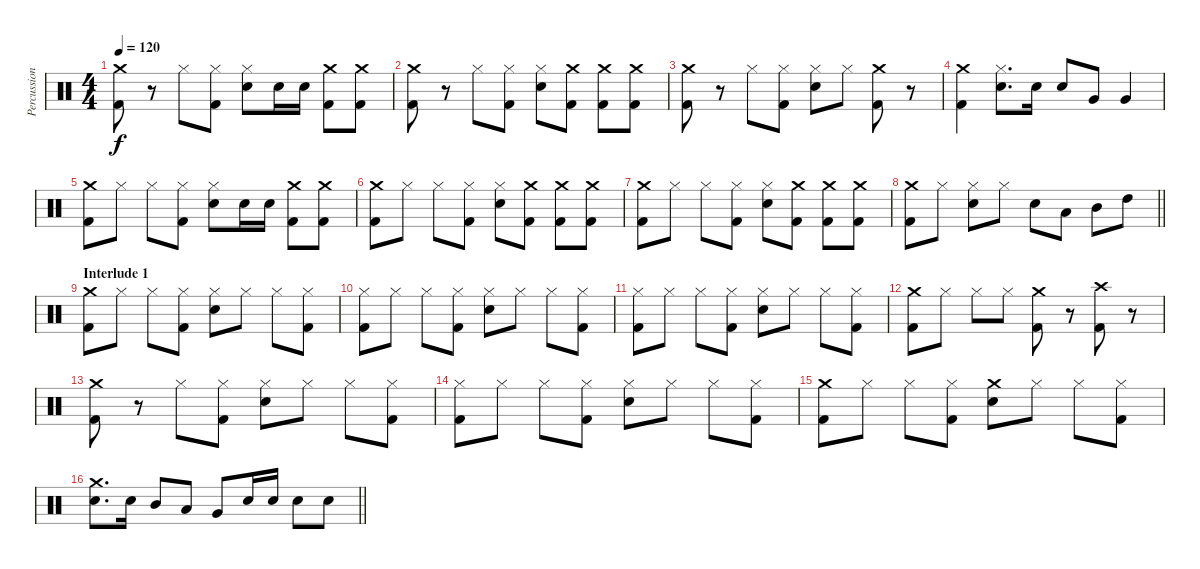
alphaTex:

\track ("Percussion" "Percussion") {instrument percussion}
\staff {score}
\articulation defaults
\ts (4 4)
\tempo 120
\clef neutral
\ks c
("Crash medium (hit)" "Kick (hit) 2").8{dy f} r.8 "Hi-Hat (closed)".8 ("Hi-Hat (closed)" "Kick (hit) 2").8 ("Hi-Hat (closed)" "Snare (hit) 2").8 "Snare (hit) 2".16 "Snare (hit) 2".16 ("Crash medium (hit)" "Kick (hit) 2").8 ("Crash medium (hit)" "Kick (hit) 2").8 |
("Crash medium (hit)" "Kick (hit) 2").8 r.8 "Hi-Hat (closed)".8 ("Hi-Hat (closed)" "Kick (hit) 2").8 ("Hi-Hat (closed)" "Snare (hit) 2").8 ("Crash medium (hit)" "Kick (hit) 2").8 ("Crash medium (hit)" "Kick (hit) 2").8 ("Crash medium (hit)" "Kick (hit) 2").8 |
("Crash medium (hit)" "Kick (hit) 2").8 r.8 "Hi-Hat (closed)".8 ("Hi-Hat (closed)" "Kick (hit) 2").8 ("Hi-Hat (closed)" "Snare (hit) 2").8 "Hi-Hat (closed)".8 ("Crash medium (hit)" "Kick (hit) 2").8 r.8 |
("Crash medium (hit)" "Kick (hit) 2").4 ("Hi-Hat (closed)" "Snare (hit) 2").8{d} "Snare (hit) 2".16 "Snare (hit) 2".8 "Very Low Tom (hit)".8 "Very Low Tom (hit)".4 |
("Crash medium (hit)" "Kick (hit) 2").8 "Hi-Hat (closed)".8 "Hi-Hat (closed)".8 ("Hi-Hat (closed)" "Kick (hit) 2").8 ("Hi-Hat (closed)" "Snare (hit) 2").8 "Snare (hit) 2".16 "Snare (hit) 2".16 ("Crash medium (hit)" "Kick (hit) 2").8 ("Crash medium (hit)" "Kick (hit) 2").8 |
("Crash medium (hit)" "Kick (hit) 2").8 "Hi-Hat (closed)".8 "Hi-Hat (closed)".8 ("Hi-Hat (closed)" "Kick (hit) 2").8 ("Hi-Hat (closed)" "Snare (hit) 2").8 ("Crash medium (hit)" "Kick (hit) 2").8 ("Crash medium (hit)" "Kick (hit) 2").8 ("Crash medium (hit)" "Kick (hit) 2").8 |
("Crash medium (hit)" "Kick (hit) 2").8 "Hi-Hat (closed)".8 "Hi-Hat (closed)".8 ("Hi-Hat (closed)" "Kick (hit) 2").8 ("Hi-Hat (closed)" "Snare (hit) 2").8 ("Crash medium (hit)" "Kick (hit) 2").8 ("Crash medium (hit)" "Kick (hit) 2").8 ("Crash medium (hit)" "Kick (hit) 2").8 |
\barLineRight lightlight
("Crash medium (hit)" "Kick (hit) 2").8 "Hi-Hat (closed)".8 ("Hi-Hat (closed)" "Snare (hit) 2").8 "Hi-Hat (closed)".8 "Snare (hit) 2".8 "Low Tom (hit)".8 "Mid Tom (hit)".8 "High Tom (hit)".8 |
\section ("" "Interlude 1")
("Crash medium (hit)" "Kick (hit) 2").8 "Hi-Hat (closed)".8 "Hi-Hat (closed)".8 ("Hi-Hat (closed)" "Kick (hit) 2").8 ("Hi-Hat (closed)" "Snare (hit) 2").8 "Hi-Hat (closed)".8 "Hi-Hat (closed)".8 ("Hi-Hat (closed)" "Kick (hit) 2").8 |
("Hi-Hat (closed)" "Kick (hit) 2").8 "Hi-Hat (closed)".8 "Hi-Hat (closed)".8 ("Hi-Hat (closed)" "Kick (hit) 2").8 ("Hi-Hat (closed)" "Snare (hit) 2").8 "Hi-Hat (closed)".8 "Hi-Hat (closed)".8 ("Hi-Hat (closed)" "Kick (hit) 2").8 |
("Hi-Hat (closed)" "Kick (hit) 2").8 "Hi-Hat (closed)".8 "Hi-Hat (closed)".8 ("Hi-Hat (closed)" "Kick (hit) 2").8 ("Hi-Hat (closed)" "Snare (hit) 2").8 "Hi-Hat (closed)".8 "Hi-Hat (closed)".8 ("Hi-Hat (closed)" "Kick (hit) 2").8 |
("Crash medium (hit)" "Kick (hit) 2").8 "Hi-Hat (closed)".8 "Hi-Hat (closed)".8 "Hi-Hat (closed)".8 ("Crash medium (hit)" "Kick (hit) 2").8 r.8 ("Crash high (hit)" "Kick (hit) 2").8 r.8 |
("Crash medium (hit)" "Kick (hit) 2").8 r.8 "Hi-Hat (closed)".8 ("Hi-Hat (closed)" "Kick (hit) 2").8 ("Hi-Hat (closed)" "Snare (hit) 2").8 "Hi-Hat (closed)".8 "Hi-Hat (closed)".8 ("Hi-Hat (closed)" "Kick (hit) 2").8 |
("Hi-Hat (closed)" "Kick (hit) 2").8 "Hi-Hat (closed)".8 "Hi-Hat (closed)".8 ("Hi-Hat (closed)" "Kick (hit) 2").8 ("Hi-Hat (closed)" "Snare (hit) 2").8 "Hi-Hat (closed)".8 "Hi-Hat (closed)".8 ("Hi-Hat (closed)" "Kick (hit) 2").8 |
("Crash medium (hit)" "Kick (hit) 2").8 "Hi-Hat (closed)".8 "Hi-Hat (closed)".8 ("Hi-Hat (closed)" "Kick (hit) 2").8 ("Crash medium (hit)" "Snare (hit) 2").8 "Hi-Hat (closed)".8 "Hi-Hat (closed)".8 ("Hi-Hat (closed)" "Kick (hit) 2").8 |
\barLineRight lightlight
("Crash medium (hit)" "Snare (hit) 2").8{d} "Snare (hit) 2".16 "Mid Tom (hit)".8 "Low Tom (hit)".8 "Very Low Tom (hit)".8 "Snare (hit) 2".16 "Snare (hit) 2".16 "Snare (hit) 2".8 "Snare (hit) 2".8
